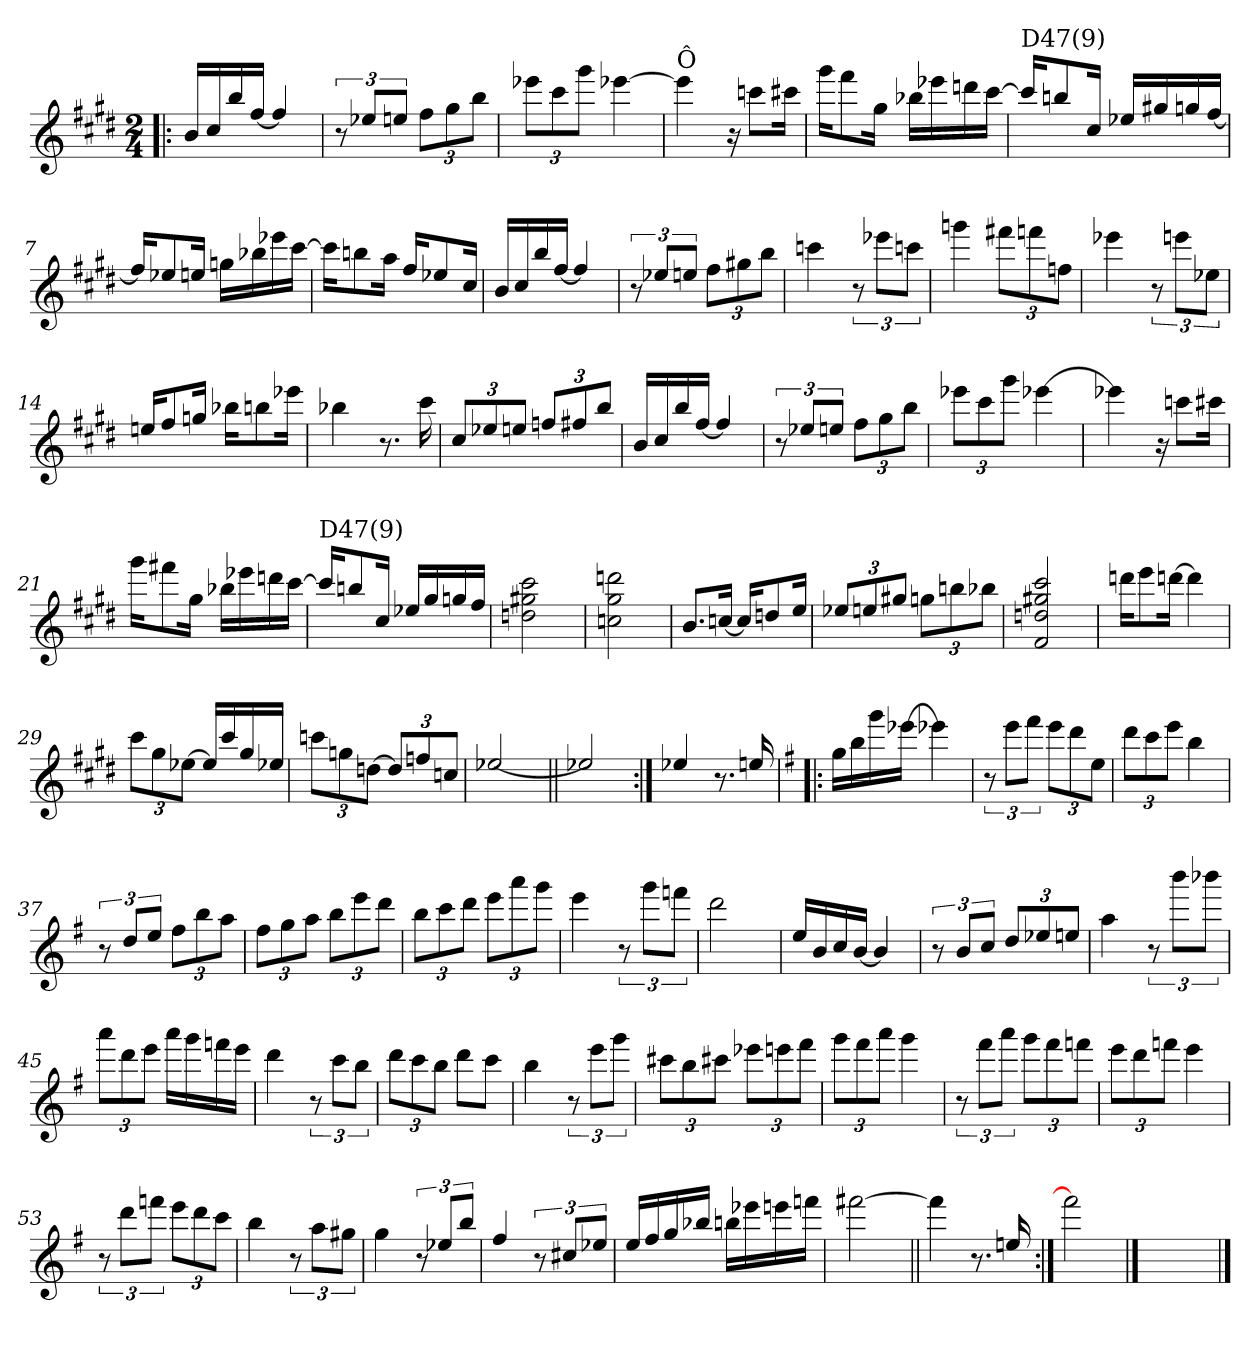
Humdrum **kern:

**kern
*part1
*staff1
*clefG2
*k[f#c#g#d#]
*E:
*M2/4
=1!|:
16b/LL
16cc#/
16bb/
[16ff#/JJ
4ff#/]
=2
12r
12ee-X/L
12een/J
12ff#\L
12gg#\
12bb\J
=3
12eee-X\L
12ccc#\
12ggg#\J
[4eee-X\
=4
!LO:TX:a:t=Ô
4eee-\]
16r
8cccn\L
16ccc#X\Jk
!!LO:LB:g=z
=5
16ggg#\KL
8fff#\
16gg#\Jk
16bb-X\LL
16eee-X\
16dddn\
[16ccc#\JJ
=6
!LO:TX:a:t=D47(9)
16ccc#/KL]
8bbn/
16cc#/Jk
16ee-X/LL
16gg#X/
16ggn/
[16ff#/JJ
=7
16ff#/KL]
8ee-X/
16een/Jk
16ggn\LL
16bb-X\
16eee-X\
[16ccc#\JJ
=8
16ccc#\KL]
8bbn\
16aa\Jk
16ff#/KL
8ee-X/
16cc#/Jk
!!LO:LB:g=z
=9
16b/LL
16cc#/
16bb/
[16ff#/JJ
4ff#/]
=10
12r
12ee-X/L
12een/J
12ff#\L
12gg#X\
12bb\J
=11
4cccn\
12r
12eee-X\L
12cccn\J
=12
4gggn\
12fff#X\L
12fffn\
12ffn\J
!!LO:LB:g=z
=13
4eee-X\
12r
12eeen\L
12ee-X\J
=14
16een/KL
8ff#/
16ggn/Jk
16bb-X\KL
8bbn\
16eee-X\Jk
=15
4bb-X\
8.r
16ccc#\
=16
12cc#/L
12ee-X/
12een/J
12ffn/L
12ff#X/
12bb/J
!!LO:LB:g=z
=17
16b/LL
16cc#/
16bb/
[16ff#/JJ
4ff#/]
=18
12r
12ee-X/L
12een/J
12ff#\L
12gg#\
12bb\J
=19
12eee-X\L
12ccc#\
12ggg#\J
[4eee-X\
=20
4eee-X\]
16r
8cccn\L
16ccc#X\Jk
!!LO:LB:g=z
=21
16ggg#\KL
8fff#X\
16gg#\Jk
16bb-X\LL
16eee-X\
16dddn\
[16ccc#\JJ
=22
!LO:TX:a:t=D47(9)
16ccc#/KL]
8bbn/
16cc#/Jk
16ee-X/LL
16gg#/
16ggn/
16ff#/JJ
=23
2ddn\ 2gg#X\ 2ccc#\
=24
2ccn\ 2gg#\ 2dddn\
=25
8.b/L
[16ccn/Jk
16cc/KL]
8ddn/
16ee/Jk
!!LO:LB:g=z
=26
12ee-X/L
12een/
12gg#X/J
12ggn\L
12bbn\
12bb-X\J
=27
2f#/ 2ddn/ 2gg#X/ 2ccc#/
=28
16dddn\KL
8eee\
[16dddn\Jk
4ddd\]
=29
12ccc#\L
12gg#\
[12ee-X\J
16ee-/LL]
16ccc#/
16gg#/
16ee-X/JJ
!!LO:LB:g=z
=30
12cccn\L
12ggn\
[12ddn\J
12dd/L]
12ffn/
12ccn/J
=31
[2ee-X/
=32||
2ee-X/]
=33:|!
4ee-X/
8.r
16een/
!!LO:PB:g=z
=34!|:
*k[f#]
*G:
16gg\LL
16bb\
16ggg\
[16eee-X\JJ
4eee-X\]
=35
12r
12eee\L
12fff#\J
12eee\L
12ddd\
12ee\J
=36
12ddd\L
12ccc\
12eee\J
4bb\
=37
12r
12dd/L
12ee/J
12ff#\L
12bb\
12aa\J
!!LO:LB:g=z
=38
12ff#\L
12gg\
12aa\J
12bb\L
12eee\
12ddd\J
=39
12bb\L
12ccc\
12ddd\J
12eee\L
12aaa\
12ggg\J
=40
4eee\
12r
12ggg\L
12fffn\J
=41
2ddd\
!!LO:LB:g=z
=42
16ee/LL
16b/
16cc/
[16b/JJ
4b/]
=43
12r
12b/L
12cc/J
12dd/L
12ee-X/
12een/J
=44
4aa\
12r
12bbb\L
12bbb-X\J
=45
12aaa\L
12ddd\
12eee\J
16aaa\LL
16ggg\
16fffn\
16eee\JJ
!!LO:LB:g=z
=46
4ddd\
12r
12ccc\L
12bb\J
=47
12ddd\L
12ccc\
12bb\J
8ddd\L
8ccc\J
=48
4bb\
12r
12eee\L
12ggg\J
=49
12ccc#X\L
12bb\
12ccc#X\J
12eee-X\L
12eeen\
12fff#\J
!!LO:LB:g=z
=50
12ggg\L
12fff#\
12aaa\J
4ggg\
=51
12r
12fff#\L
12aaa\J
12ggg\L
12fff#\
12fffn\J
=52
12eee\L
12ddd\
12fffn\J
4eee\
=53
12r
12ddd\L
12fffn\J
12eee\L
12ddd\
12ccc\J
!!LO:LB:g=z
=54
4bb\
12r
12aa\L
12gg#X\J
=55
4gg\
12r
12ee-X/L
12bb/J
=56
4ff#/
12r
12cc#X/L
12ee-X/J
=57
16ee/LL
16ff#/
16gg/
16bb-X/JJ
16bbn\LL
16eee-X\
16eeen\
16fffn\JJ
!!LO:LB:g=z
=58
[2fff#X\
=59||
4fff#\]
8.r
16een/
=60:|!
2fff#\]
==61
2ryy
==
*-
